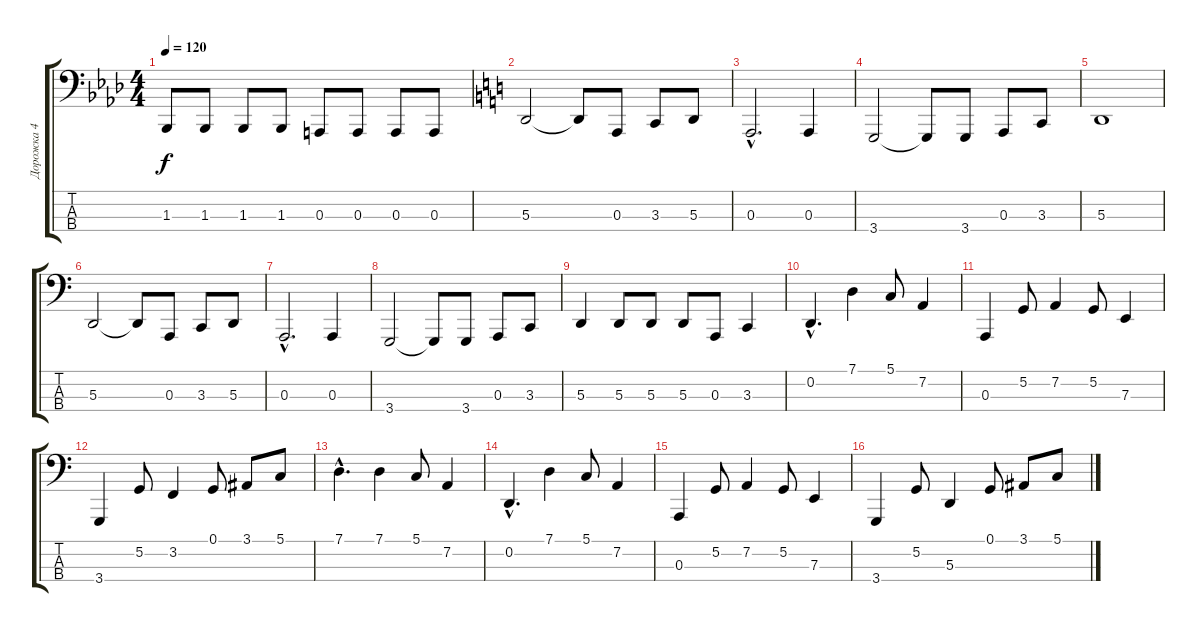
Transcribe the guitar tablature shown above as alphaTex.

\track ("Дорожка 4" "Дорожка 4") {instrument acousticgrandpiano}
\staff {score tabs}
\tuning (G2 D2 A1 E1) {hide}
\ts (4 4)
\tempo 120
\clef f4
\ks fminor
1.3.8{dy f} 1.3.8 1.3.8 1.3.8 0.3.8 0.3.8 0.3.8 0.3.8 |
\ks c
5.3.2 5.3{t}.8 0.3.8 3.3.8 5.3.8 |
0.3{hac}.2{d} 0.3.4 |
3.4.2 3.4{t}.8 3.4.8 0.3.8 3.3.8 |
5.3.1 |
5.3.2 5.3{t}.8 0.3.8 3.3.8 5.3.8 |
0.3{hac}.2{d} 0.3.4 |
3.4.2 3.4{t}.8 3.4.8 0.3.8 3.3.8 |
5.3.4 5.3.8 5.3.8 5.3.8 0.3.8 3.3.4 |
0.2{hac}.4{d} 7.1.4 5.1.8 7.2.4 |
0.3.4 5.2.8 7.2.4 5.2.8 7.3.4 |
3.4.4 5.2.8 3.2.4 0.1.8 3.1.8 5.1.8 |
7.1{hac}.4{d} 7.1.4 5.1.8 7.2.4 |
0.2{hac}.4{d} 7.1.4 5.1.8 7.2.4 |
0.3.4 5.2.8 7.2.4 5.2.8 7.3.4 |
3.4.4 5.2.8 5.3.4 0.1.8 3.1.8 5.1.8
